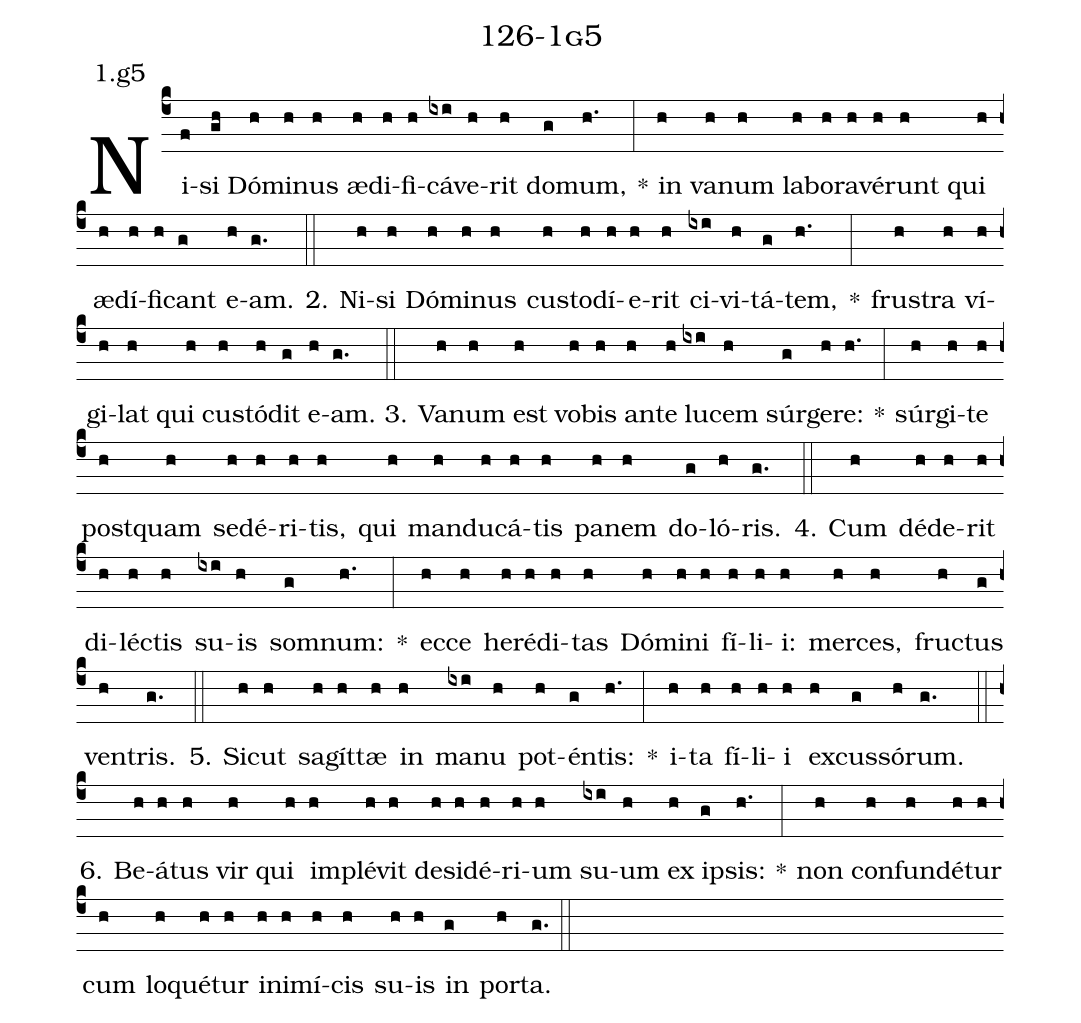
name: 126-1g5;
annotation: 1.g5;
%%
(c4)Ni(f)si(gh) Dó(h)mi(h)nus(h) æ(h)di(h)fi(h)cá(ixi)ve(h)rit(h) do(g)mum,(h.) *(:) in(h) va(h)num(h) la(h)bo(h)ra(h)vé(h)runt(h) qui(h) æ(h)dí(h)fi(h)cant(g) e(h)am.(g.) (::)
2. Ni(h)si(h) Dó(h)mi(h)nus(h) cus(h)to(h)dí(h)e(h)rit(h) ci(ixi)vi(h)tá(g)tem,(h.) *(:) frus(h)tra(h) ví(h)gi(h)lat(h) qui(h) cus(h)tó(h)dit(g) e(h)am.(g.) (::)
3. Va(h)num(h) est(h) vo(h)bis(h) an(h)te(h) lu(ixi)cem(h) súr(g)ge(h)re:(h.) *(:) súr(h)gi(h)te(h) post(h)quam(h) se(h)dé(h)ri(h)tis,(h) qui(h) man(h)du(h)cá(h)tis(h) pa(h)nem(h) do(g)ló(h)ris.(g.) (::)
4. Cum(h) dé(h)de(h)rit(h) di(h)léc(h)tis(h) su(ixi)is(h) som(g)num:(h.) *(:) ec(h)ce(h) he(h)ré(h)di(h)tas(h) Dó(h)mi(h)ni(h) fí(h)li(h)i:(h) mer(h)ces,(h) fruc(h)tus(g) ven(h)tris.(g.) (::)
5. Sic(h)ut(h) sa(h)gít(h)tæ(h) in(h) ma(ixi)nu(h) pot(h)én(g)tis:(h.) *(:) i(h)ta(h) fí(h)li(h)i(h) ex(h)cus(g)só(h)rum.(g.) (::)
6. Be(h)á(h)tus(h) vir(h) qui(h) im(h)plé(h)vit(h) de(h)si(h)dé(h)ri(h)um(h) su(ixi)um(h) ex(h) ip(g)sis:(h.) *(:) non(h) con(h)fun(h)dé(h)tur(h) cum(h) lo(h)qué(h)tur(h) in(h)i(h)mí(h)cis(h) su(h)is(h) in(g) por(h)ta.(g.) (::)
